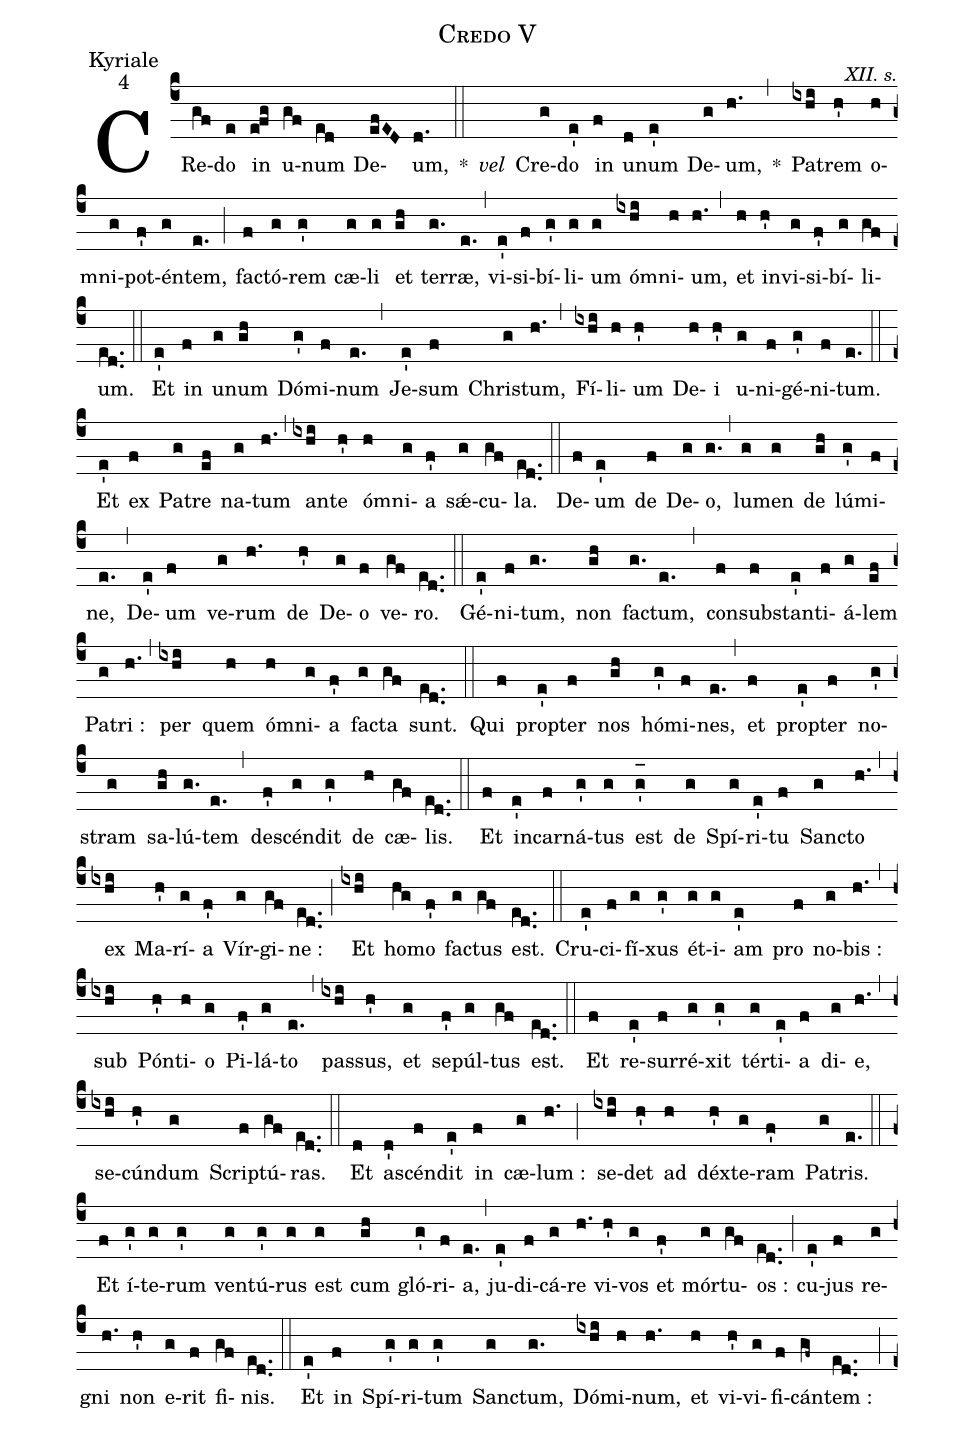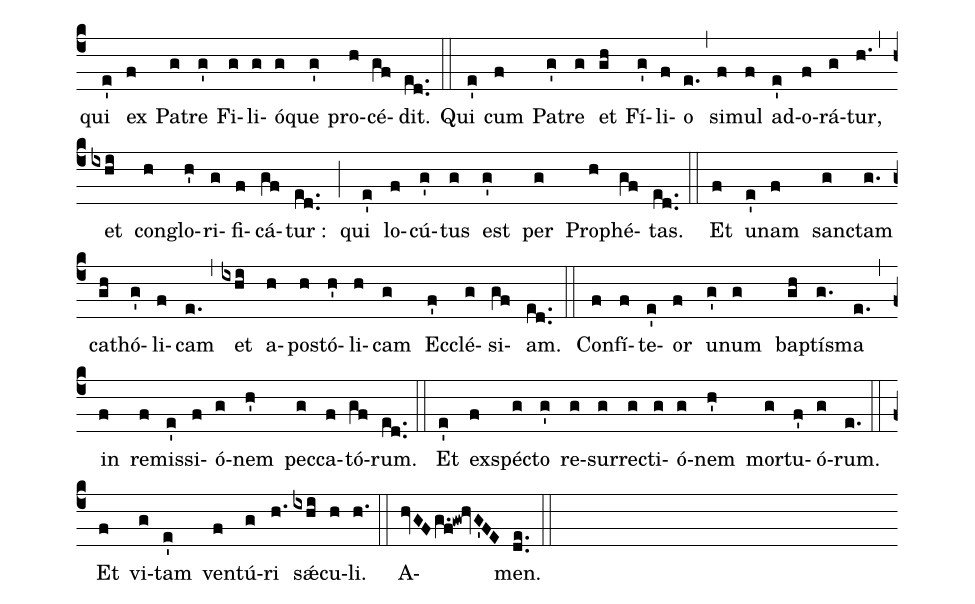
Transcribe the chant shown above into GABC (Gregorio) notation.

name:Credo V;
office-part:Kyriale;
mode:4;
commentary:XII. s.;
%%
(c4) CRe(gf)do(e) in(e!fg) u(gf)num(ed) De(efED)um,(d.) *(::) <i>vel</i>() Cre(g)do(e') in(f) u(d)num(e') De(g)um,(h.) *(,) Pa(ixhi)trem(h') o(h)mni(g)pot(f')én(g)tem,(e.) (;) fa(f)ctó(g)rem(g') cæ(g)li(g) et(gh) ter(g.)ræ,(e.) (,) vi(e')si(f)bí(g')li(g)um(g) ó(ixhi)mni(h)um,(h.) (,) et(h) in(h')vi(g)si(f')bí(g)li(gf)um.(ed..) (::)

Et(e') in(f) u(g)num(gh) Dó(g')mi(f)num(e.) (,) Je(e')sum(f) Chri(g)stum,(h.) (,) Fí(ixhi)li(h)um(h') De(h)i(h') u(g)ni(f)gé(g')ni(f)tum.(e.) (::) Et(e') ex(f) Pa(g)tre(ef) na(g)tum(h.) (,) an(ixhi)te(h') ó(h)mni(g)a(f') sǽ(g)cu(gf)la.(ed..) (::) De(f)um(e') de(f) De(g)o,(g.) (,) lu(g)men(g) de(gh) lú(g')mi(f)ne,(e.) (,) De(e')um(f) ve(g)rum(h.) de(h') De(g)o(f) ve(gf)ro.(ed..) (::) Gé(e')ni(f)tum,(g.) non(gh) fa(g.)ctum,(e.) (,) con(f)sub(f)stan(e')ti(f)á(g)lem(ef) Pa(g)tri :(h.) (,) per(ixhi) quem(h) ó(h)mni(g)a(f') fa(g)cta(gf) sunt.(ed..) (::) Qui(f) pro(e')pter(f) nos(gh) hó(g')mi(f)nes,(e.) (,) et(f) pro(e')pter(f) no(g')stram(g) sa(gh)lú(g.)tem(e.) (,) de(f')scén(g)dit(g') de(h) cæ(gf)lis.(ed..) (::) Et(f) in(e')car(f)ná(g')tus(g) est(g'_[oh:h]) de(g) Spí(g)ri(e')tu(f) San(g)cto(h.) (,) ex(ixhi) Ma(h')rí(g)a(f') Vír(g)gi(gf)ne :(ed..) (;) Et(ixhi) ho(hg)mo(f') fa(g)ctus(gf) est.(ed..) (::) Cru(e')ci(f)fí(g)xus(g') ét(g)i(g)am(e') pro(f) no(g)bis :(h.) (,) sub(ixhi) Pón(h')ti(h)o(g) Pi(f')lá(g)to(e.) (,) pas(ixhi)sus,(h') et(g) se(f')púl(g)tus(gf) est.(ed..) (::) Et(f) re(e')sur(f)ré(g)xit(g') tér(g)ti(e')a(f) di(g)e,(h.) (,) se(ixhi)cún(h')dum(g) Scri(f)ptú(gf)ras.(ed..) (::) Et(d) a(d')scén(f)dit(e') in(f) cæ(g)lum :(h.) (;) se(ixhi)det(h') ad(h) déx(h')te(g)ram(f') Pa(g)tris.(e.) (::) Et(f) í(g')te(g)rum(g') ven(g)tú(g')rus(g) est(g) cum(gh) gló(g')ri(f)a,(e.) (,) ju(e')di(f)cá(g)re(h.) vi(h')vos(g) et(f') mór(g)tu(gf)os :(ed..) (;) cu(e')jus(f) re(g)gni(h.) non(h') e(g)rit(f) fi(gf)nis.(ed..) (::)

Et(e') in(f) Spí(g')ri(g)tum(g') San(g)ctum,(g.) Dó(ixhi)mi(h)num,(h.) et(h) vi(h')vi(g)fi(f)cán(gf~)tem :(ed..) (;) qui(e') ex(f) Pa(g)tre(g') Fi(g)li(g)ó(g)que(g') pro(h)cé(gf)dit.(ed..) (::) Qui(e') cum(f) Pa(g')tre(g) et(gh) Fí(g')li(f)o(e.) (,) si(f)mul(f) ad(e')o(f)rá(g)tur,(h.) (,) et(ixhi) con(h)glo(h')ri(g)fi(f)cá(gf)tur :(ed..) (;) qui(e') lo(f)cú(g')tus(g) est(g') per(g) Pro(h)phé(gf)tas.(ed..) (::)

Et(f) u(e')nam(f) san(g)ctam(g.) ca(gh)thó(g')li(f)cam(e.) (,) et(ixhi) a(h)po(h)stó(h')li(h)cam(g) Ec(f')clé(g)si(gf)am.(ed..) (::)

Con(f)fí(f)te(e')or(f) u(g')num(g) ba(gh)ptí(g.)sma(e.) (,) in(f) re(f)mis(e')si(f)ó(g)nem(h') pec(g)ca(f)tó(gf)rum.(ed..) (::) Et(e') ex(f)spé(g)cto(g') re(g)sur(g)re(g)cti(g)ó(g)nem(h') mor(g)tu(f')ó(g)rum.(e.) (::) Et(f) vi(g)tam(e') ven(f)tú(g)ri(h.) sǽ(ixhi)cu(h)li.(h.) (::) A(hvGFg.f!gw!hvG'FE)men.(de..) (::)
